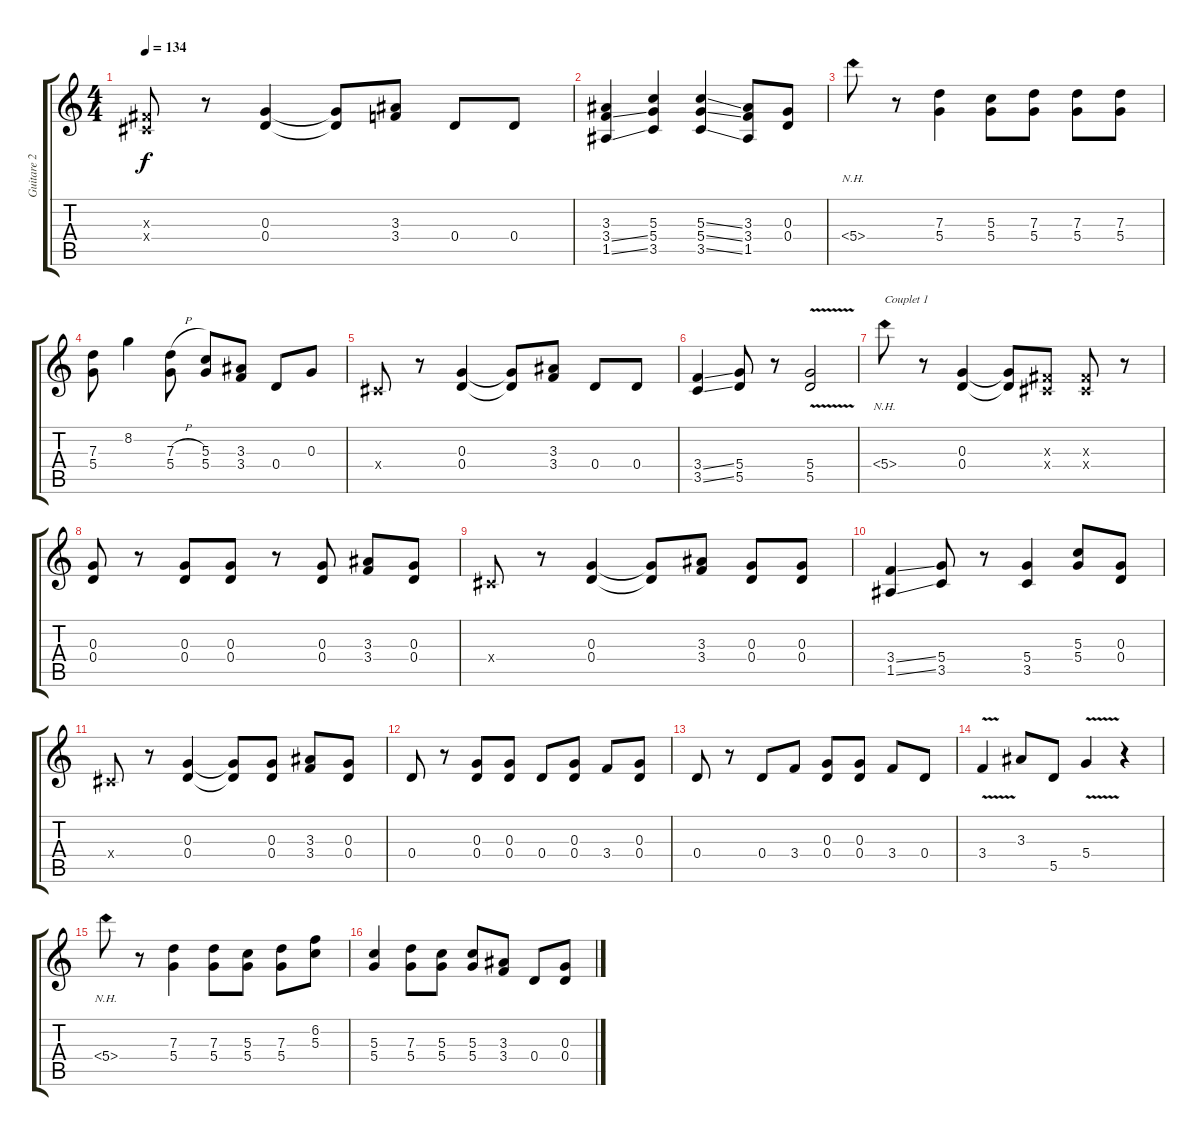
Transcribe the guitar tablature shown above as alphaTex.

\track ("Guitare 2" "Guitare 2") {instrument distortionguitar}
\staff {score tabs}
\tuning (E4 B3 G3 D3 A2 E2) {hide}
\ts (4 4)
\tempo 134
\clef g2
\ks c
(-1.3{x} -1.4{x}).8{dy f} r.8 (0.3 0.4).4 (0.3{t} 0.4{t}).8 (3.3 3.4).8 0.4.8 0.4.8 |
(3.3 3.4{ss} 1.5{ss}).4 (5.3 5.4 3.5).4 (5.3{ss} 5.4{ss} 3.5{ss}).4 (3.3 3.4 1.5).8 (0.3 0.4).8 |
5.4{nh}.8 r.8 (7.3 5.4).4 (5.3 5.4).8 (7.3 5.4).8 (7.3 5.4).8 (7.3 5.4).8 |
(7.3 5.4).8 8.2.4 (7.3{h} 5.4).8 (5.3 5.4).8 (3.3 3.4).8 0.4.8 0.3.8 |
-1.4{x}.8 r.8 (0.3 0.4).4 (0.3{t} 0.4{t}).8 (3.3 3.4).8 0.4.8 0.4.8 |
(3.4{ss} 3.5{ss}).4 (5.4 5.5).8 r.8 (5.4{v} 5.5{v}).2 |
5.4{nh}.8{txt "Couplet 1"} r.8 (0.3 0.4).4 (0.3{t} 0.4{t}).8 (-1.3{x} -1.4{x}).8 (-1.3{x} -1.4{x}).8 r.8 |
(0.3 0.4).8 r.8 (0.3 0.4).8 (0.3 0.4).8 r.8 (0.3 0.4).8 (3.3 3.4).8 (0.3 0.4).8 |
-1.4{x}.8 r.8 (0.3 0.4).4 (0.3{t} 0.4{t}).8 (3.3 3.4).8 (0.3 0.4).8 (0.3 0.4).8 |
(3.4{ss} 1.5{ss}).4 (5.4 3.5).8 r.8 (5.4 3.5).4 (5.3 5.4).8 (0.3 0.4).8 |
-1.4{x}.8 r.8 (0.3 0.4).4 (0.3{t} 0.4{t}).8 (0.3 0.4).8 (3.3 3.4).8 (0.3 0.4).8 |
0.4.8 r.8 (0.3 0.4).8 (0.3 0.4).8 0.4.8 (0.3 0.4).8 3.4.8 (0.3 0.4).8 |
0.4.8 r.8 0.4.8 3.4.8 (0.3 0.4).8 (0.3 0.4).8 3.4.8 0.4.8 |
3.4{v}.4 3.3.8 5.5.8 5.4{v}.4 r.4 |
5.4{nh}.8 r.8 (7.3 5.4).4 (7.3 5.4).8 (5.3 5.4).8 (7.3 5.4).8 (6.2 5.3).8 |
(5.3 5.4).4 (7.3 5.4).8 (5.3 5.4).8 (5.3 5.4).8 (3.3 3.4).8 0.4.8 (0.3 0.4).8
